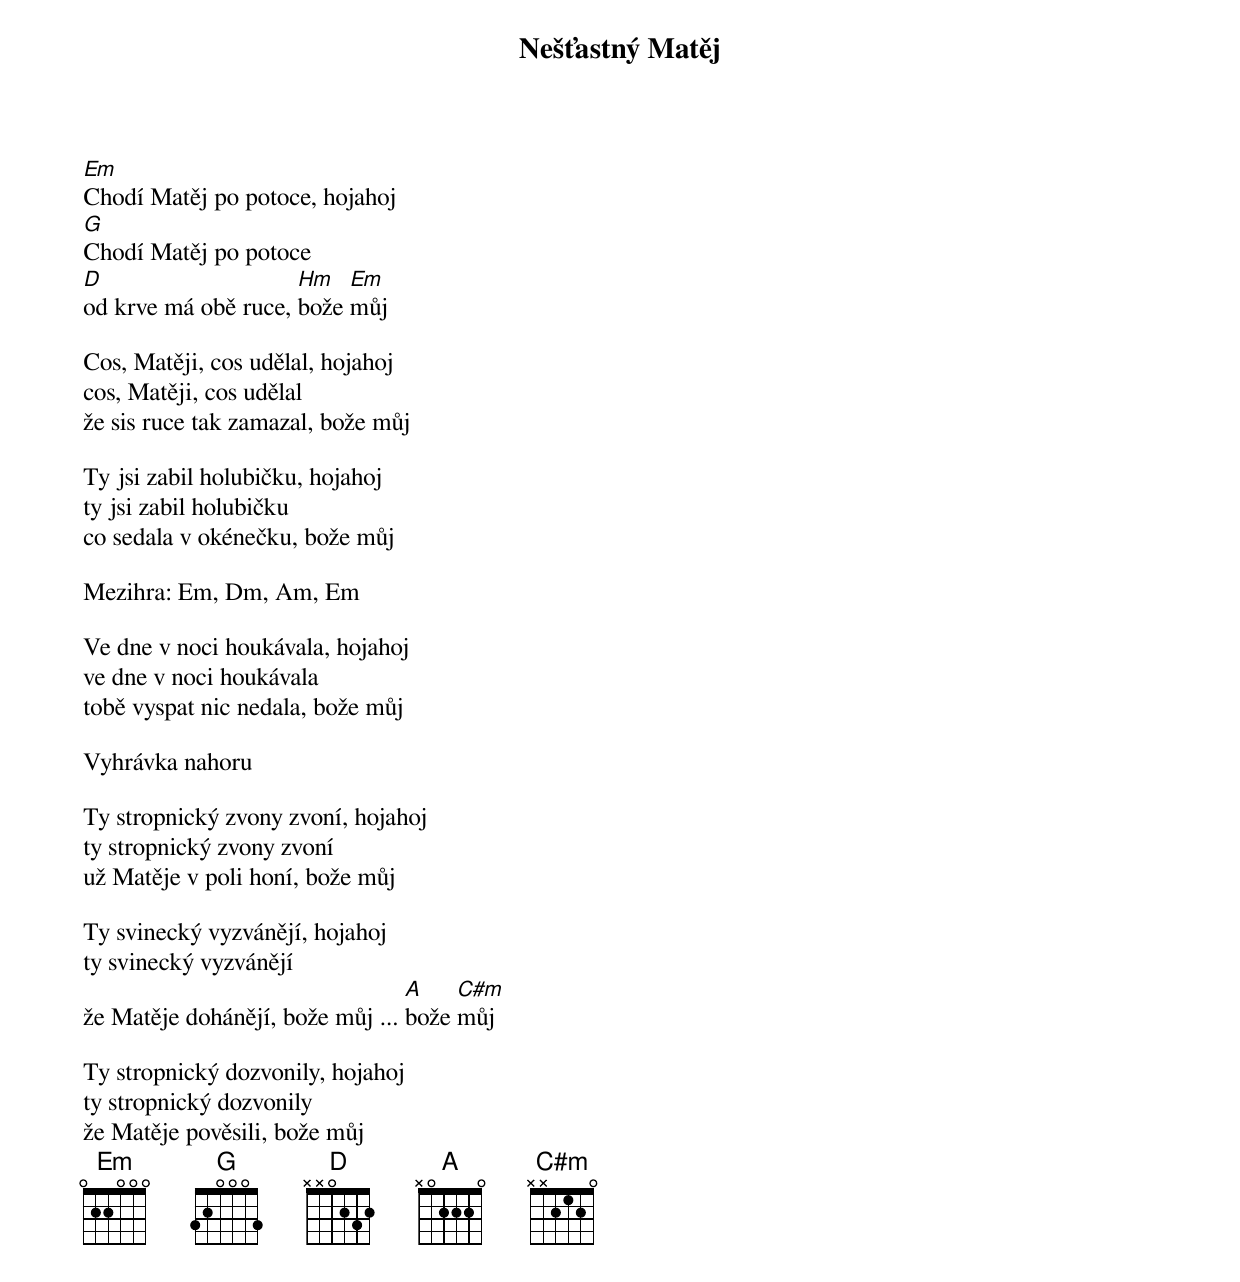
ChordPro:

{title: Nešťastný Matěj}
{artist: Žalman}

[Em]Chodí Matěj po potoce, hojahoj
[G]Chodí Matěj po potoce
[D]od krve má obě ruce, [Hm]bože [Em]můj

Cos, Matěji, cos udělal, hojahoj
cos, Matěji, cos udělal
že sis ruce tak zamazal, bože můj

Ty jsi zabil holubičku, hojahoj
ty jsi zabil holubičku
co sedala v okénečku, bože můj

Mezihra: Em, Dm, Am, Em

Ve dne v noci houkávala, hojahoj
ve dne v noci houkávala
tobě vyspat nic nedala, bože můj

Vyhrávka nahoru

Ty stropnický zvony zvoní, hojahoj
ty stropnický zvony zvoní
už Matěje v poli honí, bože můj

Ty svinecký vyzvánějí, hojahoj
ty svinecký vyzvánějí
že Matěje dohánějí, bože můj ... [A]bože [C#m]můj

Ty stropnický dozvonily, hojahoj
ty stropnický dozvonily
že Matěje pověsili, bože můj
